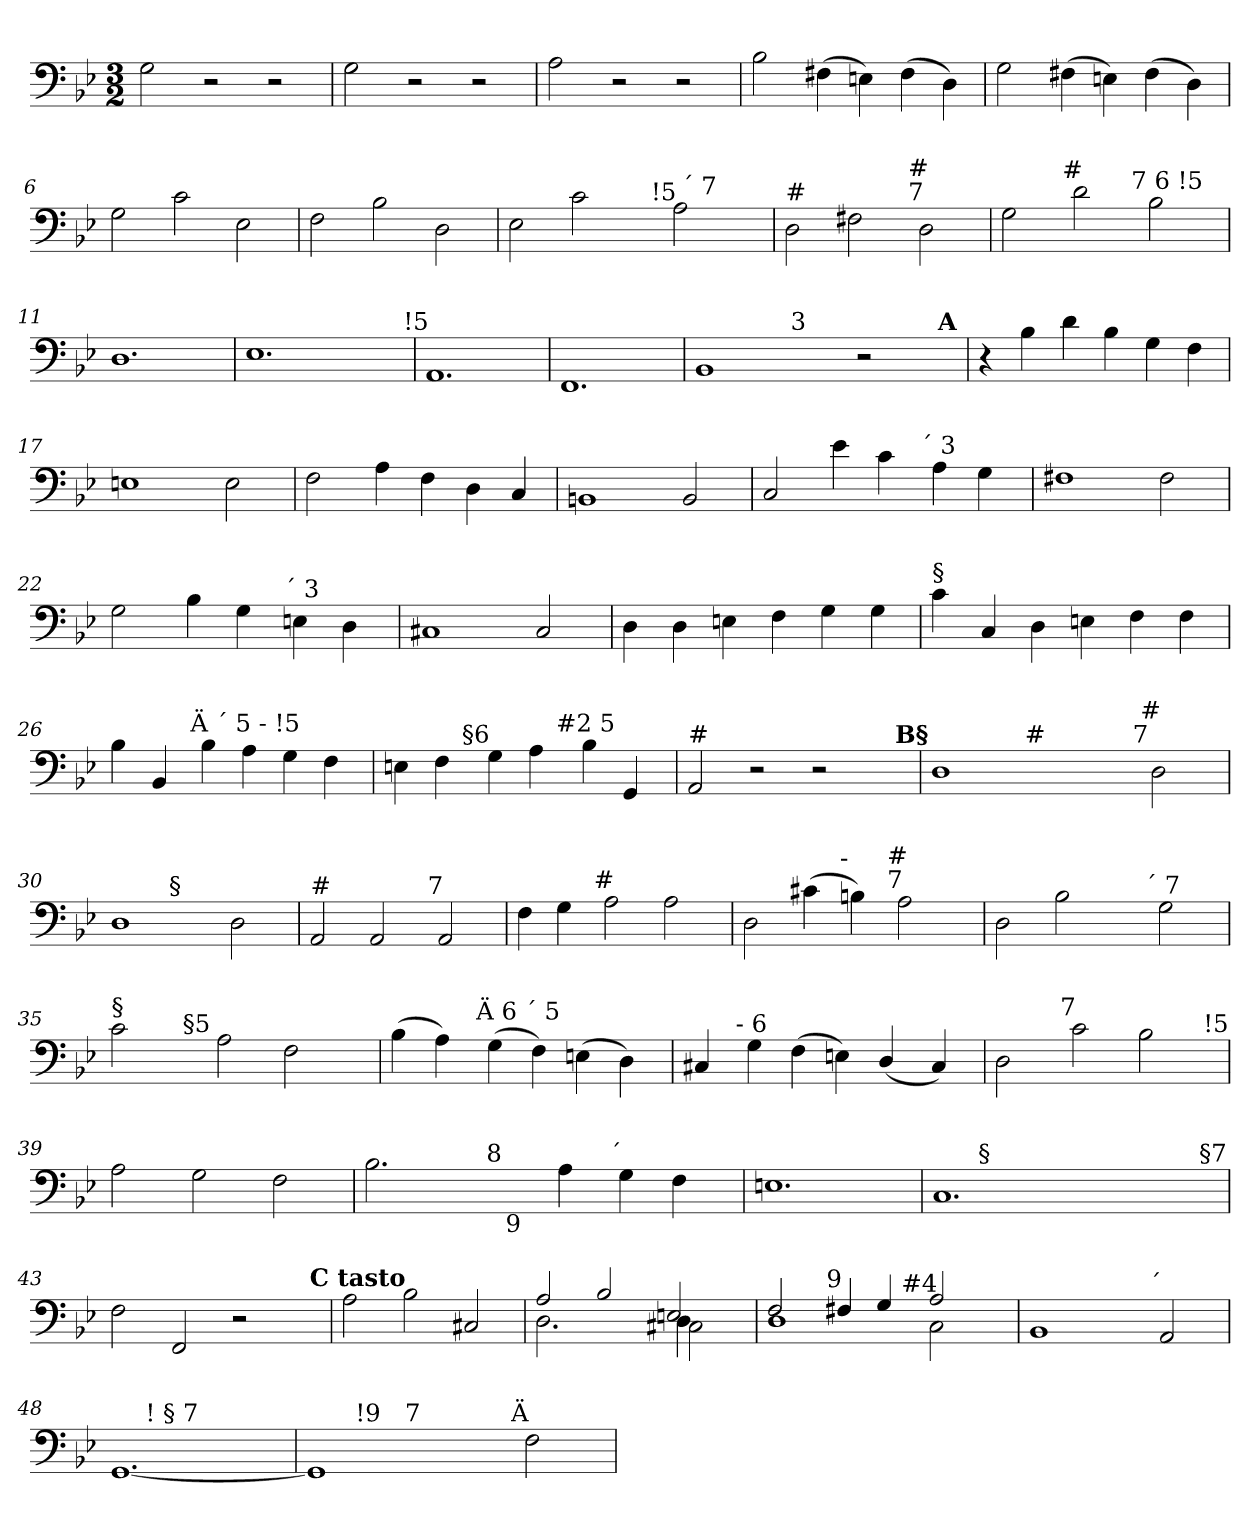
**kern
*part1
*staff1
*clefF4
*k[b-e-]
*B-:
*M3/2
=1
2G\
2r
2r
=2
2G>\
2r
2r
=3
2A\
2r
2r
=4
2B->\
(>4F#X>\
4En\)
(>4F#>\
4D>\)
=5
2G\
(>4F#X>\
4En\)
(>4F#>\
4D\)
!!LO:LB:g=z
=6
2G\
2c\
2E->\
=7
2F\
2B-\
2D>\
=8
*^
*	*^
2E-\	2ryy	1ryy
2c\	4ryy	.
.	8ryy	.
.	32ryy	.
!	!LO:TX:a:t=!5	!
.	2ryy	.
2A\	.	64ryy
!	!	!LO:TX:a:t=´ 7
.	.	4ryy
.	.	8...ryy
.	16.ryy	.
=9	=9	=9
!LO:TX:a:t=#	!	!
*	*v	*v
2D\	2ryy
2F#X>\	4...ryy
!	!LO:TX:a:t=7
!	!LO:TX:a:t=#
.	2ryy
2D\	.
.	32ryy
=10	=10
*	*^
2G>\	4...ryy	2...ryy
!	!LO:TX:a:t=#	!
.	1ryy	.
2d\	.	.
!	!	!LO:TX:a:t=7 6 !5
.	.	2ryy
2B-\	.	.
.	.	16ryy
.	32ryy	.
*v	*v	*v
=11
1.D
!!LO:LB:g=z
=12
!LO:TX:a:t=!4 3
*^
1.E-	1ryy
.	4...ryy
!	!LO:TX:a:t=!5
.	32ryy
*v	*v
=13
1.AA
=14
1.FF
=15
*^
*	*^
1BB-<	4ryy	1ryy
.	8ryy	.
.	16ryy	.
.	64ryy	.
!	!LO:TX:a:t=3	!
.	1ryy	.
2r	.	4ryy
.	.	8ryy
.	.	32ryy
!	!	!LO:TX:a:B:t=A
.	.	16.ryy
.	32.ryy	.
*v	*v	*v
=16
4r
4B-\
4d\
4B-\
4G>\
4F\
=17
1En>
2E>\
=18
2F\
4A\
4F\
4D>\
4C/
!!LO:LB:g=z
=19
1BBn<
2BB</
=20
*^
2C/	2ryy
4e-\	4...ryy
4c\	.
!	!LO:TX:a:t=´ 3
.	2ryy
4A\	.
4G\	.
.	32ryy
*v	*v
=21
1F#X>
2F#>\
=22
*^
2G\	2ryy
4B-\	4ryy
4G\	8...ryy
!	!LO:TX:a:t=´ 3
.	2ryy
4En\	.
4D\	.
.	64ryy
*v	*v
=23
1C#X<
2C#</
=24
4D>\
4D\
4En>\
4F\
4G\
4G\
!!LO:LB:g=z
=25
!LO:TX:a:t=§
4c\
4C/
4D\
4En>\
4F\
4F\
=26
*^
4B-\	4...ryy
4BB-/	.
!	!LO:TX:a:t=Ä ´ 5 - !5
.	1ryy
4B-\	.
4A\	.
4G\	.
4F\	.
.	32ryy
=27	=27
*	*^
4En\	4.ryy	2..ryy
4F\	.	.
!	!LO:TX:a:t=§6	!
.	1ryy	.
4G>\	.	.
4A\	.	.
!	!	!LO:TX:a:t=#2 5
.	.	2ryy
4B-\	.	.
4GG/	.	.
.	8ryy	8ryy
=28	=28	=28
!LO:TX:a:t=#	!	!
*	*v	*v
2AA/	1ryy
2r	.
2r	4ryy
.	8ryy
.	32.ryy
!	!LO:TX:a:B:t=B§
.	16ryy
.	64ryy
=29	=29
*^	*^
1D	4ryy	2ryy	2ryy
.	8ryy	.	.
.	16ryy	.	.
.	64ryy	.	.
!	!LO:TX:a:t=#	!	!
.	1ryy	.	.
.	.	4ryy	4...ryy
.	.	8ryy	.
.	.	16ryy	.
.	.	64ryy	.
!	!	!LO:TX:a:t=7	!
.	.	2ryy	.
!	!	!	!LO:TX:a:t=#
.	.	.	2ryy
2D\	.	.	.
.	32.ryy	32.ryy	.
.	.	.	32ryy
*	*v	*v	*v
!!LO:LB:g=z
=30	=30
1D>	4...ryy
!	!LO:TX:a:t=§
.	1ryy
2D\	.
.	32ryy
=31	=31
!LO:TX:a:t=#	!
2AA/	2ryy
2AA/	4...ryy
!	!LO:TX:a:t=7
.	2ryy
2AA/	.
.	32ryy
=32	=32
4F>\	4...ryy
4G\	.
!	!LO:TX:a:t=#
.	1ryy
2A\	.
2A\	.
.	32ryy
=33	=33
*	*^
2D\	2ryy	2ryy
(>4c#X>\	8..ryy	4...ryy
!	!LO:TX:a:t=-	!
.	2ryy	.
4Bn\)	.	.
!	!	!LO:TX:a:t=7
!	!	!LO:TX:a:t=#
.	.	2ryy
2A\	.	.
.	4ryy	.
.	32ryy	32ryy
*	*v	*v
=34	=34
2D\	2ryy
2B->\	4ryy
.	8ryy
.	16ryy
.	64ryy
!	!LO:TX:a:t=´ 7
.	2ryy
2G\	.
.	32.ryy
=35	=35
!LO:TX:a:t=§	!
2c\	4ryy
.	16ryy
.	64ryy
!	!LO:TX:a:t=§5
.	1ryy
2A\	.
2F>\	.
.	8ryy
.	32.ryy
!!LO:LB:g=z	!!
=36	=36
(>4B-\	4...ryy
4A\)	.
!	!LO:TX:a:t=Ä 6 ´ 5
.	1ryy
(>4G\	.
4F\)	.
(>4En\	.
4D\)	.
.	32ryy
=37	=37
4C#X</	8..ryy
!	!LO:TX:a:t=- 6
.	1ryy
4G\	.
(>4F\	.
4En\)	.
(<4D>/	.
.	4ryy
4C#/)	.
.	32ryy
=38	=38
2D>\	4...ryy
!	!LO:TX:a:t=7
.	1ryy
2c\	.
2B->\	.
!	!LO:TX:a:t=!5
.	32ryy
*v	*v
=39
2A>\
2G>\
2F>\
=40
*^
*	*^
*	*	*^
2.B-\	4ryy	2ryy	2ryy
.	8ryy	.	.
.	16ryy	.	.
.	64ryy	.	.
!	!LO:TX:a:t=8	!	!
.	1ryy	.	.
!	!	!LO:TX:b:t=9	!
.	.	1ryy	4ryy
4A\	.	.	8...ryy
!	!	!	!LO:TX:a:t=´
.	.	.	2ryy
4G\	.	.	.
4F\	.	.	.
.	32.ryy	.	.
.	.	.	64ryy
*v	*v	*v	*v
=41
1.En>
!!LO:LB:g=z
=42
*^
*	*^
1.C	8.ryy	1ryy
!	!LO:TX:a:t=§	!
.	1ryy	.
.	.	4...ryy
.	4ryy	.
.	16ryy	.
!	!	!LO:TX:a:t=§7
.	.	32ryy
*	*v	*v
=43	=43
2F>\	1ryy
2FF</	.
2r	4ryy
.	8ryy
.	32ryy
!	!LO:TX:a:B:t=C tasto
.	16.ryy
*v	*v
=44
2A\
2B-\
2C#X/
=45
*^
*	*^
*	*	*^
2A/	2.D\	1ryy	1ryy
2B-/	.	.	.
.	2.ryy	.	.
4D\	.	2En/	2C#X\
4ryy	.	.	.
=46	=46	=46	=46
2F/	1D	4...ryy	2ryy
!	!	!LO:TX:a:t=9	!
.	.	1ryy	.
4F#X/	.	.	4ryy
4G/	.	.	16..ryy
!	!	!	!LO:TX:a:t=#4
.	.	.	2ryy
2A/	2C\	.	.
.	.	.	8ryy
.	.	32ryy	.
.	.	.	64ryy
*	*v	*v	*v
=47	=47
1BB-<	2ryy
.	4...ryy
!	!LO:TX:a:t=´
.	2ryy
2AA/	.
.	32ryy
!!LO:LB:g=z	!!
=48	=48
[<1.GG	8.ryy
!	!LO:TX:a:t=! § 7
.	1ryy
.	4ryy
.	16ryy
=49	=49
*^	*^
1GG<]	4ryy	4ryy	2ryy
.	64ryy	8ryy	.
!	!LO:TX:a:t=!9	!	!
.	1ryy	.	.
.	.	16ryy	.
.	.	64ryy	.
!	!	!LO:TX:a:t=7	!
.	.	1ryy	.
.	.	.	4ryy
.	.	.	8ryy
.	.	.	16ryy
.	.	.	64ryy
!	!	!	!LO:TX:a:t=Ä
.	.	.	2ryy
2F>\	.	.	.
.	8...ryy	.	.
.	.	32.ryy	32.ryy
*v	*v	*v	*v
=
*-
